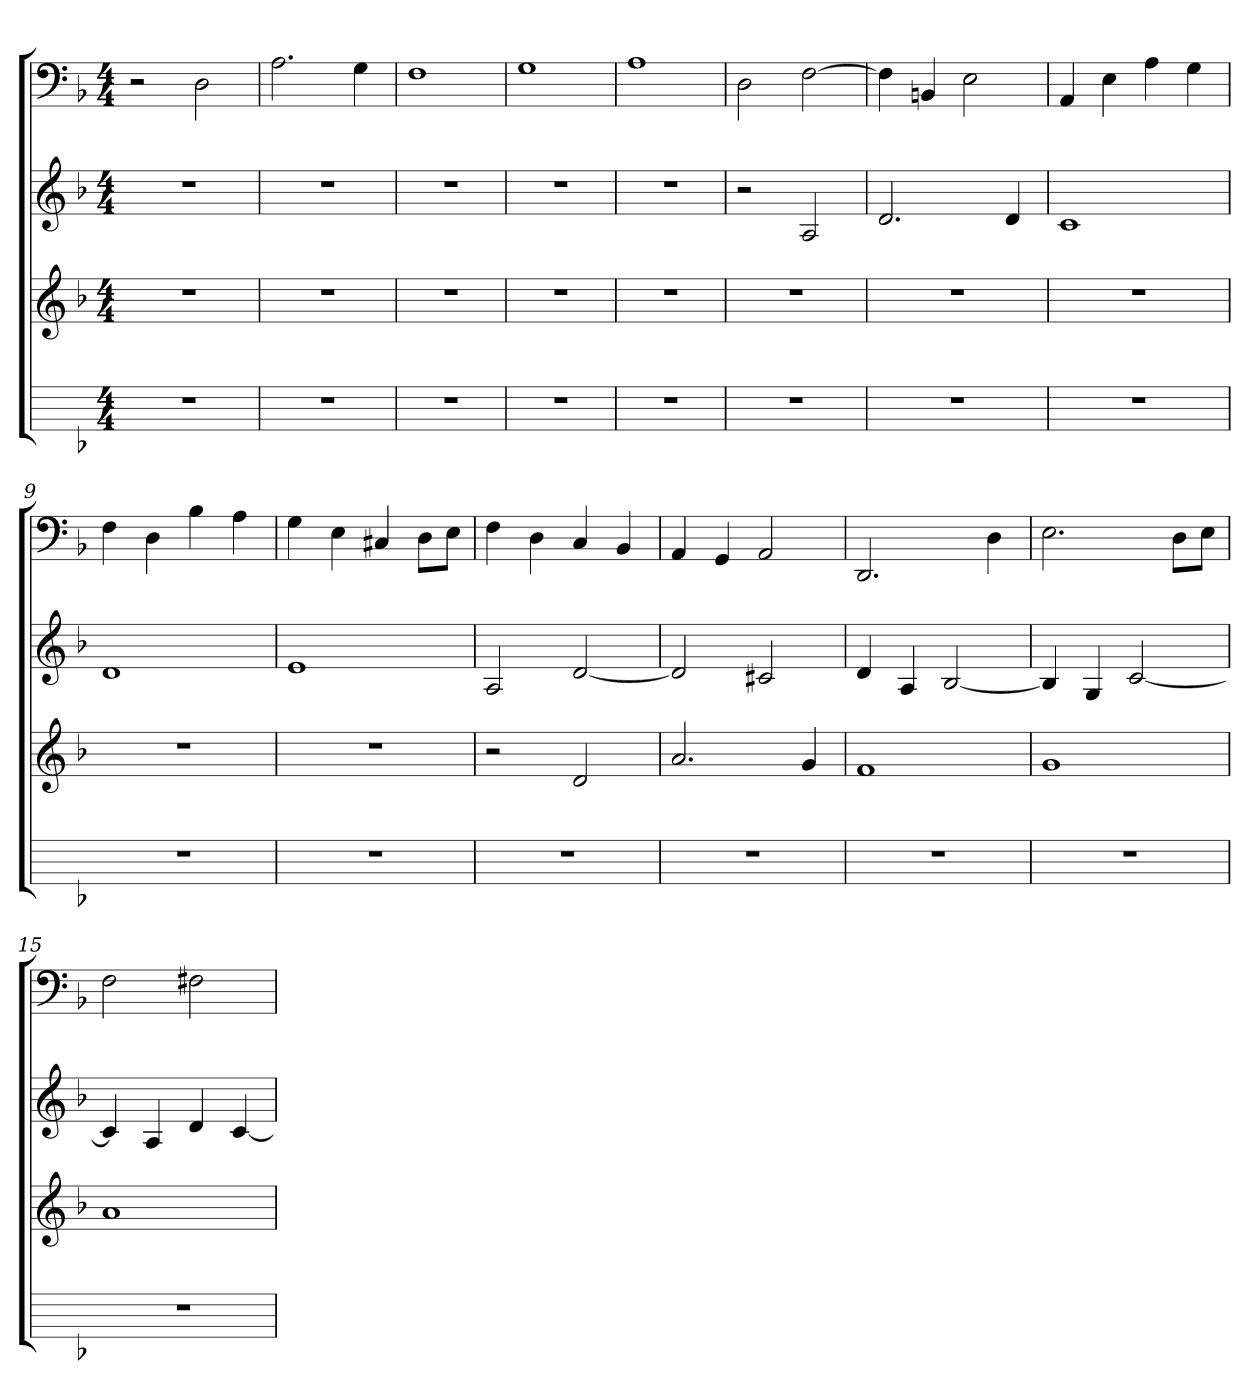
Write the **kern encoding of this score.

**kern	**kern	**kern	**kern
*part4	*part3	*part2	*part1
*staff4	*staff3	*staff2	*staff1
*k[b-]	*k[b-]	*k[b-]	*k[b-]
*d:	*d:	*d:	*d:
*M4/4	*M4/4	*M4/4	*M4/4
=1	=1	=1	=1
1r	1r	1r	2r
.	.	.	2D
=2	=2	=2	=2
1r	1r	1r	2.A
.	.	.	4G
=3	=3	=3	=3
1r	1r	1r	1F
=4	=4	=4	=4
1r	1r	1r	1G
=5	=5	=5	=5
1r	1r	1r	1A
=6	=6	=6	=6
1r	1r	2r	2D
.	.	2A	[2F
=7	=7	=7	=7
1r	1r	2.d	4F]
.	.	.	4BBn
.	.	.	2E
.	.	4d	.
=8	=8	=8	=8
1r	1r	1c	4AA
.	.	.	4E
.	.	.	4A
.	.	.	4G
=9	=9	=9	=9
1r	1r	1d	4F
.	.	.	4D
.	.	.	4B-
.	.	.	4A
=10	=10	=10	=10
1r	1r	1e	4G
.	.	.	4E
.	.	.	4C#X
.	.	.	8DL
.	.	.	8EJ
=11	=11	=11	=11
1r	2r	2A	4F
.	.	.	4D
.	2d	[2d	4C
.	.	.	4BB-
=12	=12	=12	=12
1r	2.a	2d]	4AA
.	.	.	4GG
.	.	2c#X	2AA
.	4g	.	.
=13	=13	=13	=13
1r	1f	4d	2.DD
.	.	4A	.
.	.	[2B-	.
.	.	.	4D
=14	=14	=14	=14
1r	1g	4B-]	2.E
.	.	4G	.
.	.	[2c	.
.	.	.	8DL
.	.	.	8EJ
=15	=15	=15	=15
1r	1a	4c]	2F
.	.	4A	.
.	.	4d	2F#X
.	.	[4c	.
=	=	=	=
*-	*-	*-	*-
